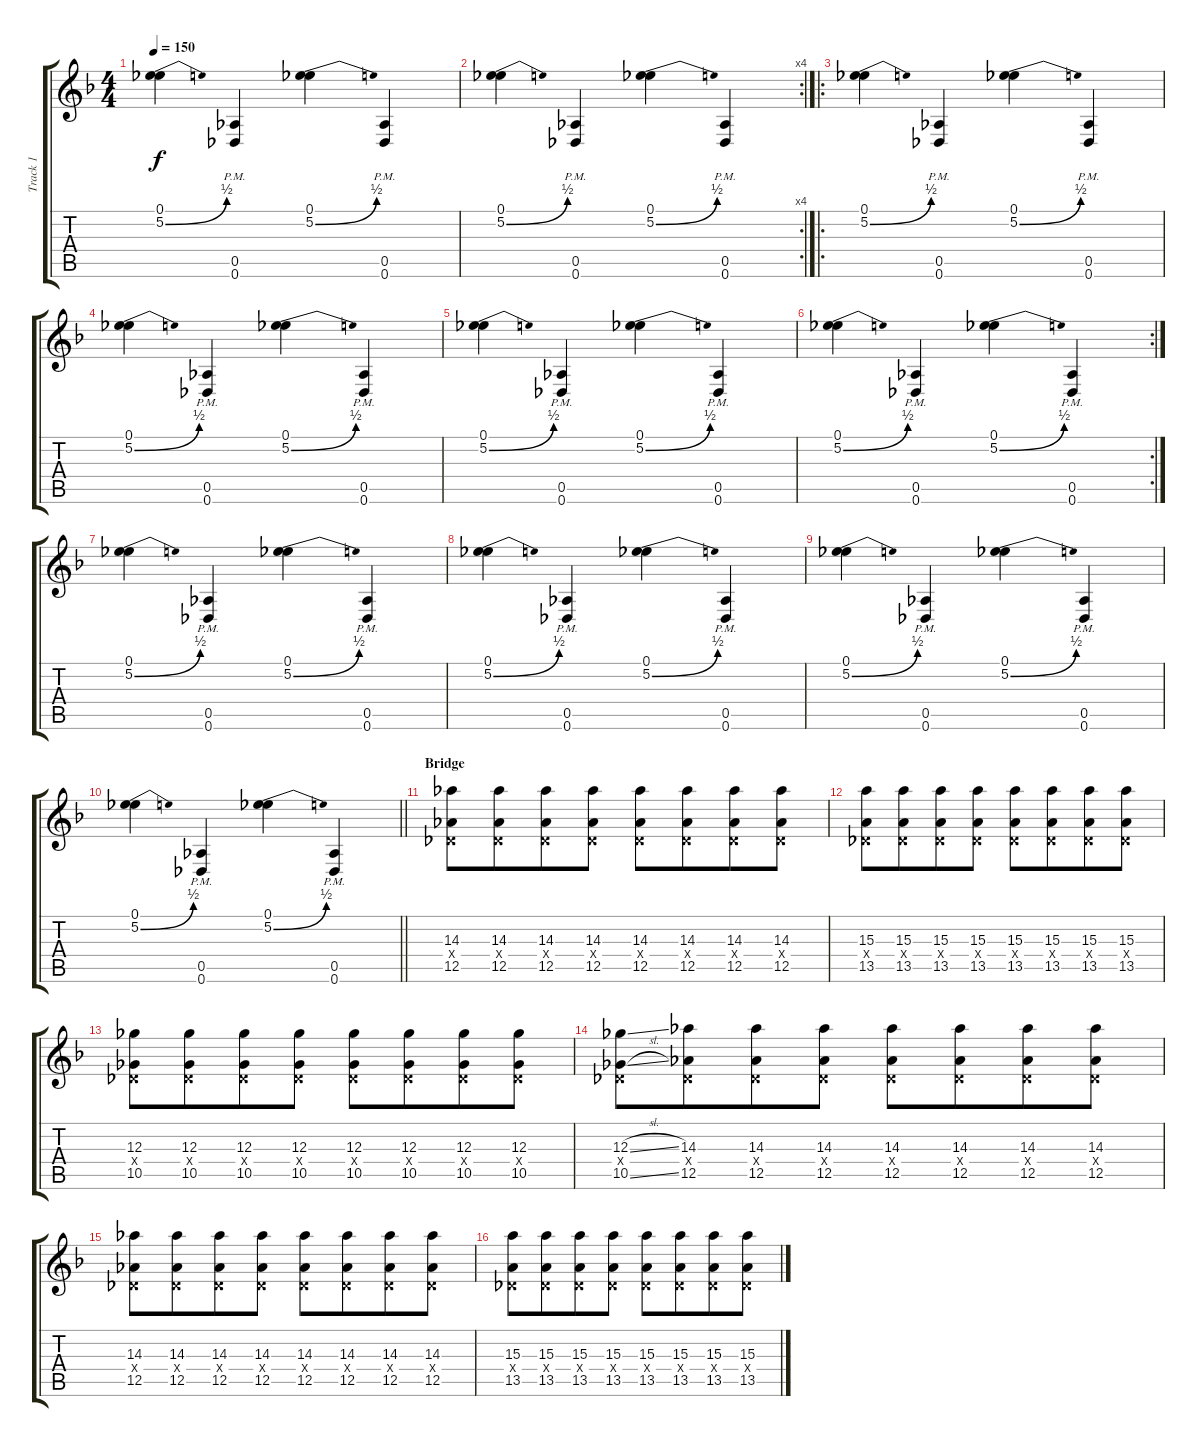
\track ("Track 1" "Track 1") {instrument electricguitarjazz}
\staff {score tabs}
\tuning (Eb4 Bb3 Gb3 Db3 Ab2 Db2) {hide}
\ts (4 4)
\tempo 150
\clef g2
\ks f
(0.1 5.2{be (bend 0 0 60 2)}).4{dy f} (0.5{pm} 0.6{pm}).4 (0.1 5.2{be (bend 0 0 60 2)}).4 (0.5{pm} 0.6{pm}).4 |
\rc 4
(0.1 5.2{be (bend 0 0 60 2)}).4 (0.5{pm} 0.6{pm}).4 (0.1 5.2{be (bend 0 0 60 2)}).4 (0.5{pm} 0.6{pm}).4 |
\ro
(0.1 5.2{be (bend 0 0 60 2)}).4 (0.5{pm} 0.6{pm}).4 (0.1 5.2{be (bend 0 0 60 2)}).4 (0.5{pm} 0.6{pm}).4 |
(0.1 5.2{be (bend 0 0 60 2)}).4 (0.5{pm} 0.6{pm}).4 (0.1 5.2{be (bend 0 0 60 2)}).4 (0.5{pm} 0.6{pm}).4 |
(0.1 5.2{be (bend 0 0 60 2)}).4 (0.5{pm} 0.6{pm}).4 (0.1 5.2{be (bend 0 0 60 2)}).4 (0.5{pm} 0.6{pm}).4 |
\rc 2
(0.1 5.2{be (bend 0 0 60 2)}).4 (0.5{pm} 0.6{pm}).4 (0.1 5.2{be (bend 0 0 60 2)}).4 (0.5{pm} 0.6{pm}).4 |
(0.1 5.2{be (bend 0 0 60 2)}).4 (0.5{pm} 0.6{pm}).4 (0.1 5.2{be (bend 0 0 60 2)}).4 (0.5{pm} 0.6{pm}).4 |
(0.1 5.2{be (bend 0 0 60 2)}).4 (0.5{pm} 0.6{pm}).4 (0.1 5.2{be (bend 0 0 60 2)}).4 (0.5{pm} 0.6{pm}).4 |
(0.1 5.2{be (bend 0 0 60 2)}).4 (0.5{pm} 0.6{pm}).4 (0.1 5.2{be (bend 0 0 60 2)}).4 (0.5{pm} 0.6{pm}).4 |
\barLineRight lightlight
(0.1 5.2{be (bend 0 0 60 2)}).4 (0.5{pm} 0.6{pm}).4 (0.1 5.2{be (bend 0 0 60 2)}).4 (0.5{pm} 0.6{pm}).4 |
\section ("" "Bridge")
(14.3 0.4{x} 12.5).8 (14.3 0.4{x} 12.5).8{beam merge} (14.3 0.4{x} 12.5).8 (14.3 0.4{x} 12.5).8 (14.3 0.4{x} 12.5).8 (14.3 0.4{x} 12.5).8{beam merge} (14.3 0.4{x} 12.5).8 (14.3 0.4{x} 12.5).8 |
(15.3 0.4{x} 13.5).8 (15.3 0.4{x} 13.5).8{beam merge} (15.3 0.4{x} 13.5).8 (15.3 0.4{x} 13.5).8 (15.3 0.4{x} 13.5).8 (15.3 0.4{x} 13.5).8{beam merge} (15.3 0.4{x} 13.5).8 (15.3 0.4{x} 13.5).8 |
(12.3 0.4{x} 10.5).8 (12.3 0.4{x} 10.5).8{beam merge} (12.3 0.4{x} 10.5).8 (12.3 0.4{x} 10.5).8 (12.3 0.4{x} 10.5).8 (12.3 0.4{x} 10.5).8{beam merge} (12.3 0.4{x} 10.5).8 (12.3 0.4{x} 10.5).8 |
(12.3{sl} 0.4{x} 10.5{sl}).8 (14.3 0.4{x} 12.5).8{beam merge} (14.3 0.4{x} 12.5).8 (14.3 0.4{x} 12.5).8 (14.3 0.4{x} 12.5).8 (14.3 0.4{x} 12.5).8{beam merge} (14.3 0.4{x} 12.5).8 (14.3 0.4{x} 12.5).8 |
(14.3 0.4{x} 12.5).8 (14.3 0.4{x} 12.5).8{beam merge} (14.3 0.4{x} 12.5).8 (14.3 0.4{x} 12.5).8 (14.3 0.4{x} 12.5).8 (14.3 0.4{x} 12.5).8{beam merge} (14.3 0.4{x} 12.5).8 (14.3 0.4{x} 12.5).8 |
(15.3 0.4{x} 13.5).8 (15.3 0.4{x} 13.5).8{beam merge} (15.3 0.4{x} 13.5).8 (15.3 0.4{x} 13.5).8 (15.3 0.4{x} 13.5).8 (15.3 0.4{x} 13.5).8{beam merge} (15.3 0.4{x} 13.5).8 (15.3 0.4{x} 13.5).8
